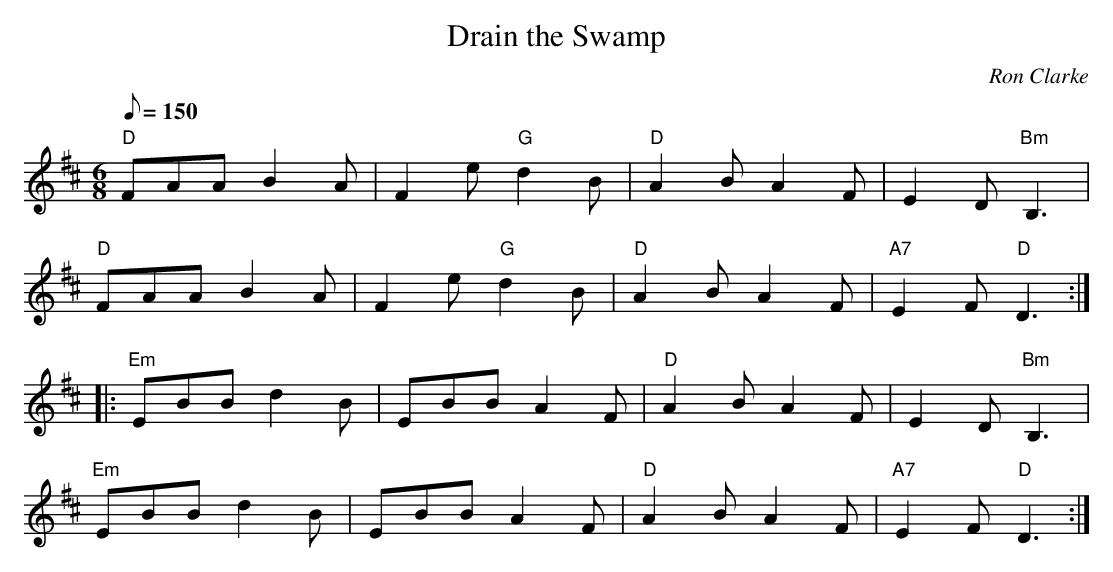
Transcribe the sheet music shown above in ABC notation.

X:1
T:Drain the Swamp
M:6/8
L:1/8
Q:150
C:Ron Clarke
K:D
"D"FAA B2A|F2e "G"d2B|"D"A2B A2F|E2 D "Bm"B,3|
"D"FAA B2A|F2e "G"d2B|"D"A2B A2F|"A7"E2F "D"D3:|
|:"Em"EBB d2B |EBB A2F|"D"A2B A2F|E2 D "Bm"B,3|
"Em"EBB d2B |EBB A2F|"D"A2B A2F|"A7"E2F "D"D3:|
